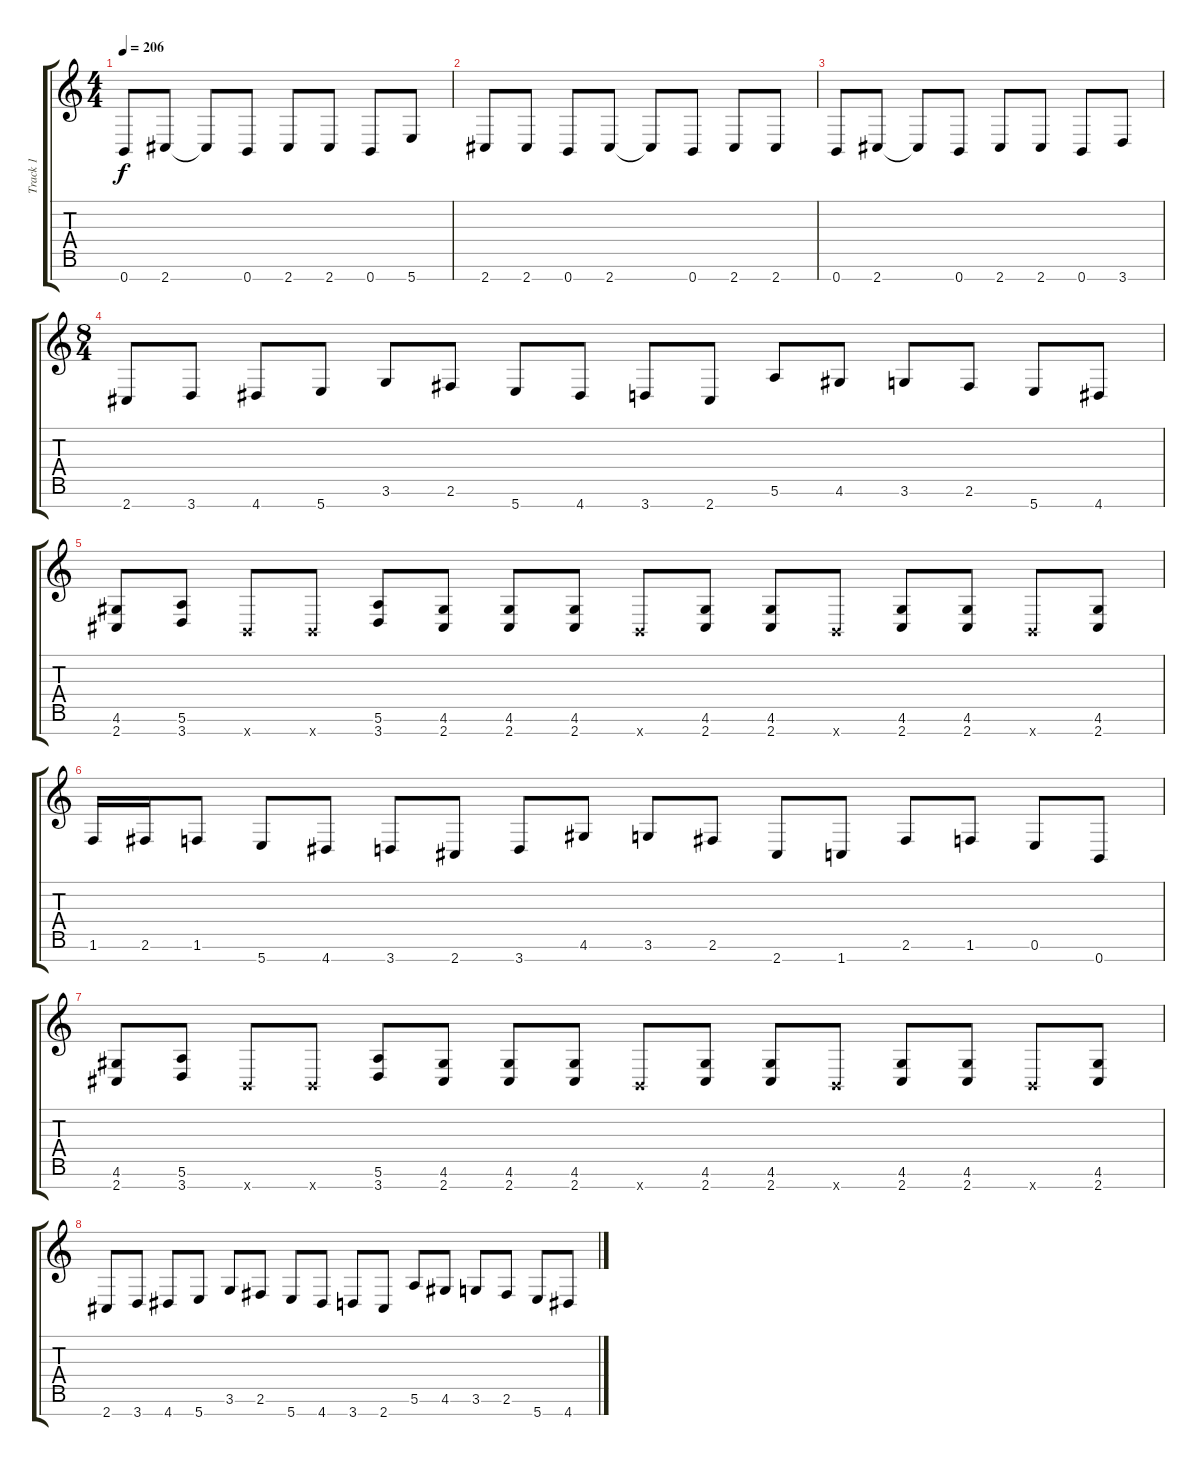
\track ("Track 1" "Track 1") {instrument distortionguitar}
\staff {score tabs}
\tuning (E4 B3 G3 D3 A2 E2 B1) {hide}
\ts (4 4)
\tempo 206
\clef g2
\ks c
0.7.8{dy f} 2.7.8 2.7{t}.8 0.7.8 2.7.8 2.7.8 0.7.8 5.7.8 |
2.7.8 2.7.8 0.7.8 2.7.8 2.7{t}.8 0.7.8 2.7.8 2.7.8 |
0.7.8 2.7.8 2.7{t}.8 0.7.8 2.7.8 2.7.8 0.7.8 3.7.8 |
\ts (8 4)
2.7.8 3.7.8 4.7.8 5.7.8 3.6.8 2.6.8 5.7.8 4.7.8 3.7.8 2.7.8 5.6.8 4.6.8 3.6.8 2.6.8 5.7.8 4.7.8 |
(4.6 2.7).8 (5.6 3.7).8 0.7{x}.8 0.7{x}.8 (5.6 3.7).8 (4.6 2.7).8 (4.6 2.7).8 (4.6 2.7).8 0.7{x}.8 (4.6 2.7).8 (4.6 2.7).8 0.7{x}.8 (4.6 2.7).8 (4.6 2.7).8 0.7{x}.8 (4.6 2.7).8 |
1.6.16 2.6.16 1.6.8 5.7.8 4.7.8 3.7.8 2.7.8 3.7.8 4.6.8 3.6.8 2.6.8 2.7.8 1.7.8 2.6.8 1.6.8 0.6.8 0.7.8 |
(4.6 2.7).8 (5.6 3.7).8 0.7{x}.8 0.7{x}.8 (5.6 3.7).8 (4.6 2.7).8 (4.6 2.7).8 (4.6 2.7).8 0.7{x}.8 (4.6 2.7).8 (4.6 2.7).8 0.7{x}.8 (4.6 2.7).8 (4.6 2.7).8 0.7{x}.8 (4.6 2.7).8 |
2.7.8 3.7.8 4.7.8 5.7.8 3.6.8 2.6.8 5.7.8 4.7.8 3.7.8 2.7.8 5.6.8 4.6.8 3.6.8 2.6.8 5.7.8 4.7.8
